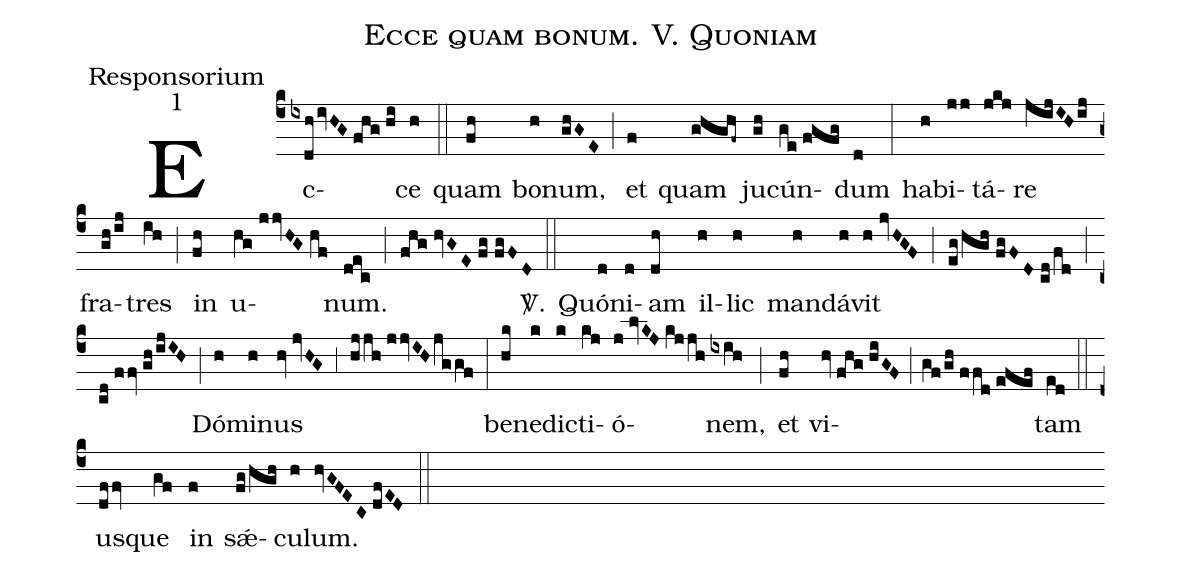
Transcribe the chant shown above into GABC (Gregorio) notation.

name:Ecce quam bonum. V. Quoniam;
office-part:Responsorium;
mode:1;
%%
(c4) Ec(ixdh/ivHG//fhg//hi)ce(h) (::) quam(fh) bo(h)num,(ghGE) (;) et(f) quam(ghghf~) ju(gh)cún(ge//fgfg)dum(d) (:) ha(h)bi(jj)tá(jkj)re(jijIHij) fra(gh/ij)tres(ih) (;) in(fh) u(hg//jjvHG//hf)num.(dec) (;) (fhg//hvGE//fg//fgFD) <sp>V/</sp>.(::) Quó(d)ni(d)am(dh) il(h)lic(h) man(h)dá(h)vit(h//jvHGF) (;) (eg/hgh//fgFD//cd/fd) (;) (cd//ffv//gh/ijIH) (;) Dó(h)mi(h)nus(hv//jvHG) (;3) (hjjh//jjvIH/jggf) (:) be(hk)ne(k)di(k)cti(kj)ó(j//lvKJ//kjjh)nem,(ixih) (;) et(fh) vi(hv//fhg//hiGF;gf/gh//ffd//efef)tam(ed) (::) u(dffv)sque(gf) in(f) s<sp>'ae</sp>(fg/hgh)cu(h)lum.(hvGFEC//dfED) (::)
